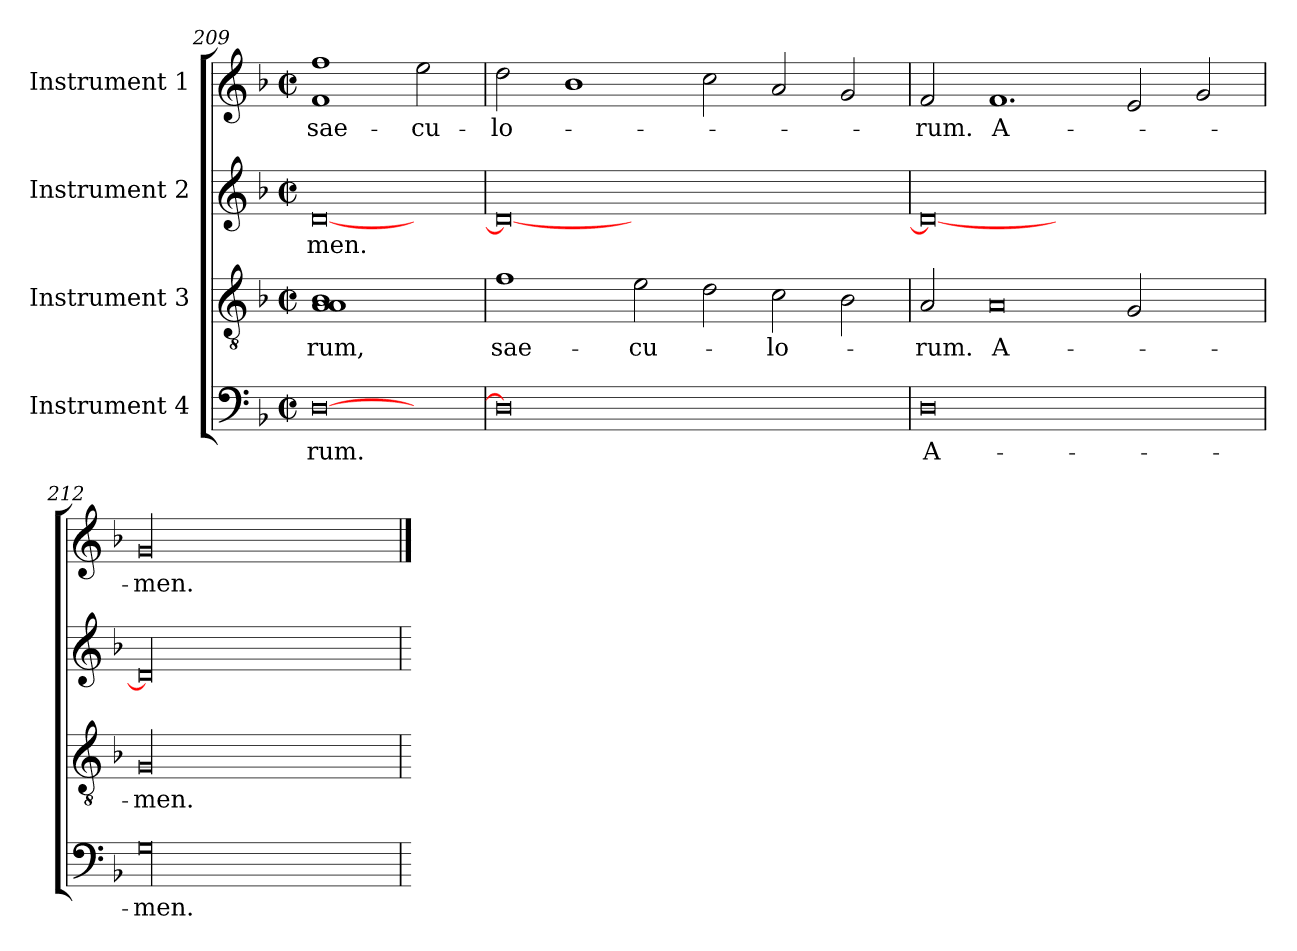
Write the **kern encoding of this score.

**kern	**text	**kern	**text	**kern	**text	**kern	**text
*part4	*part4	*part3	*part3	*part2	*part2	*part1	*part1
*staff4	*staff4	*staff3	*staff3	*staff2	*staff2	*staff1	*staff1
*I"Instrument 4	*	*I"Instrument 3	*	*I"Instrument 2	*	*I"Instrument 1	*
*clefF4	*	*clefGv2	*	*clefG2	*	*clefG2	*
*k[b-]	*	*k[b-]	*	*k[b-]	*	*k[b-]	*
*F:	*	*F:	*	*F:	*	*F:	*
*M2/2	*	*M2/2	*	*M2/2	*	*M2/2	*
*met(c|)	*	*met(c|)	*	*met(c|)	*	*met(c|)	*
=209	=209	=209	=209	=209	=209	=209	=209
!LO:N:vis=0	!LO:LY:b	!	!LO:LY:b:cj	!LO:N:vis=0	!LO:LY:b	!	!LO:LY:b:cj
[>1D	-rum.	1A 1B- 1A	-rum,	[<1d	-men.	1f 1ff	sae-
!	!	!	!	!	!	!	!LO:LY:b:cj
2ryy	.	2ryy	.	2ryy	.	2ee\	-cu-
=210	=210	=210	=210	=210	=210	=210	=210
!LO:N:vis=0	!	!	!LO:LY:b:cj	!LO:N:vis=0	!	!	!LO:LY:b:cj
1D]	.	1f	sae-	1d_<	.	2dd\	-lo-
.	.	.	.	.	.	1b-	.
!	!	!	!LO:LY:b:cj	!	!	!	!
0ryy	.	2e\	-cu-	0ryy	.	.	.
.	.	2d\	.	.	.	2cc\	.
!	!	!	!LO:LY:b:cj	!	!	!	!
.	.	2c\	-lo-	.	.	2a/	.
.	.	2B-\	.	.	.	2g/	.
=211	=211	=211	=211	=211	=211	=211	=211
!LO:N:vis=0	!LO:LY:b:rj	!	!LO:LY:b	!LO:N:vis=0	!	!	!LO:LY:b:cj
1D	A-	2A/	-rum.	1d_<	.	2f/	-rum.
!	!	!LO:N:vis=0	!LO:LY:b:rj	!	!	!LO:N:vis=1.	!LO:LY:b:cj
.	.	1A	A-	.	.	1f	A-
1.ryy	.	.	.	1.ryy	.	.	.
.	.	2G/	.	.	.	2e/	.
.	.	2ryy	.	.	.	2g/	.
=212	=212	=212	=212	=212	=212	=212	=212
!	!LO:LY:b:cj	!	!LO:LY:b:cj	!	!	!	!LO:LY:b:cj
00G\	-men.	00G/	-men.	00d/]	.	00g/	-men.
=	==	=	==	=	==	==	==
*-	*-	*-	*-	*-	*-	*-	*-
